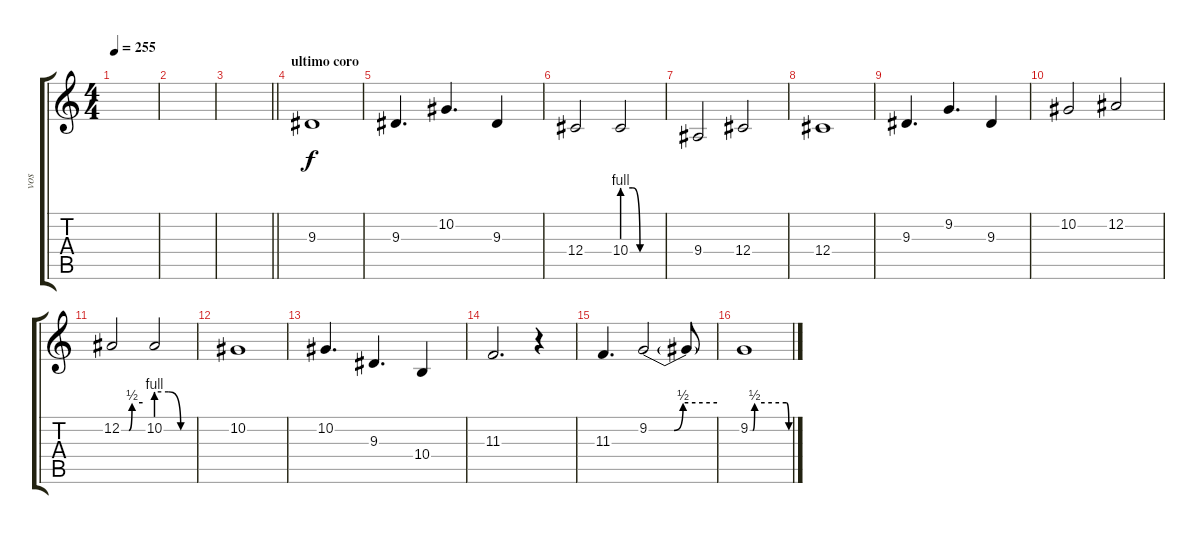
\track ("vos" "vos") {instrument lead5charang}
\staff {score tabs}
\tuning (Eb4 Bb3 Gb3 Db3 Ab2 Db2) {hide}
\ts (4 4)
\tempo 255
\clef g2
\ks c
|
|
\barLineRight lightlight
|
\section ("" "ultimo coro ")
9.3.1 |
9.3.4{d} 10.2.4{d} 9.3.4 |
12.4.2 10.4{be (custom 0 4 16 4 27 0 40 0 60 0)}.2 |
9.4.2 12.4.2 |
12.4.1 |
9.3.4{d} 9.2.4{d} 9.3.4 |
10.2.2 12.2.2 |
12.2{be (custom 0 0 21 0 30 2 60 2)}.2 10.2{be (custom 0 4 20 4 40 0 60 0)}.2 |
10.2.1 |
10.2.4{d} 9.3.4{d} 10.4.4 |
11.3.2{d} r.4 |
11.3.4{d} 9.2{be (custom 0 0 22 0 30 2 60 2)}.2 9.2{t}.8 |
9.2{be (custom 0 0 4 0 7 2 56 2 60 0)}.1
